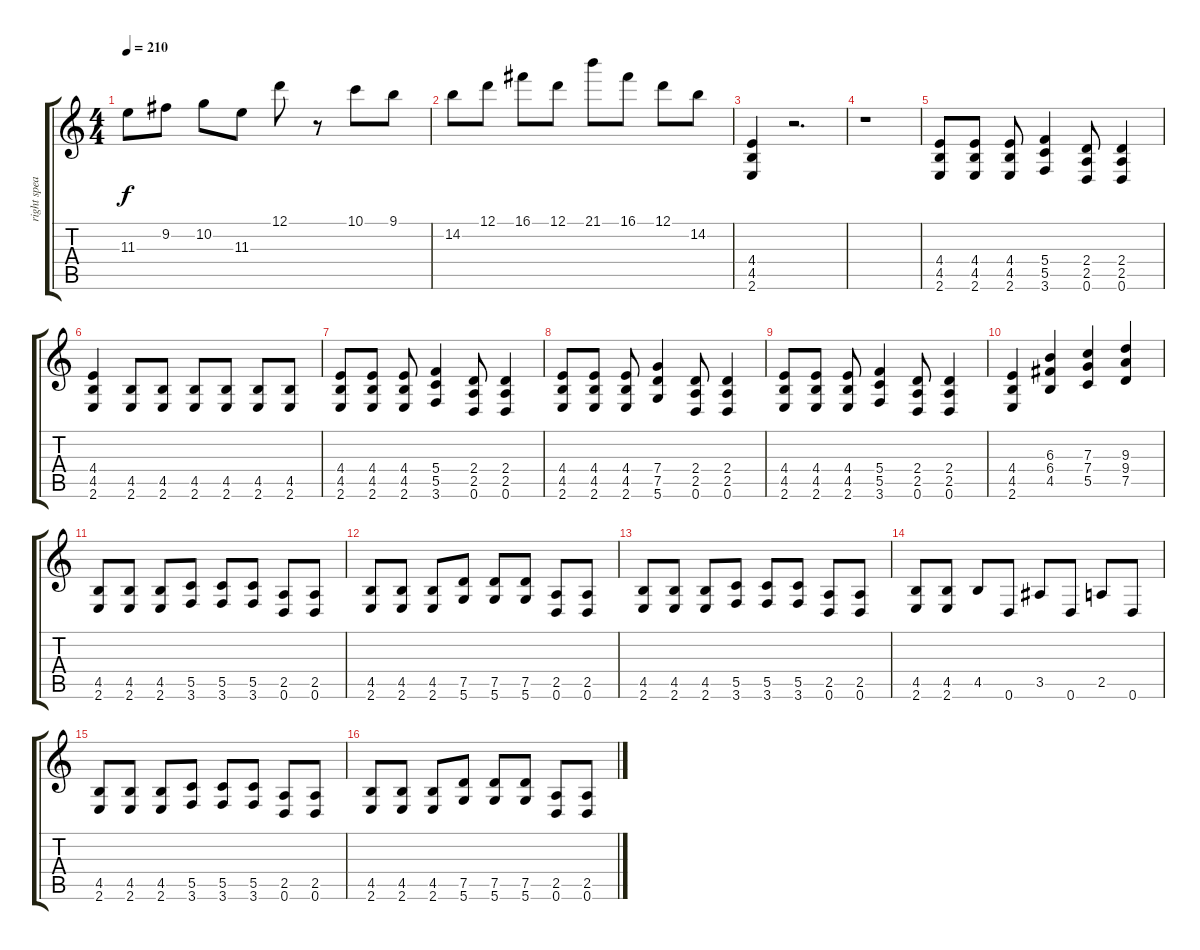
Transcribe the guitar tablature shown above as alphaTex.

\track ("right speaker" "right spea") {instrument distortionguitar}
\staff {score tabs}
\tuning (D4 A3 F3 C3 G2 D2) {hide}
\ts (4 4)
\tempo 210
\clef g2
\ks c
11.3.8{dy f} 9.2.8 10.2.8 11.3.8 12.1.8 r.8 10.1.8 9.1.8 |
14.2.8 12.1.8 16.1.8 12.1.8 21.1.8 16.1.8 12.1.8 14.2.8 |
(4.4 4.5 2.6).4 r.2{d} |
r.1 |
(4.4 4.5 2.6).8 (4.4 4.5 2.6).8 (4.4 4.5 2.6).8 (5.4 5.5 3.6).4 (2.4 2.5 0.6).8 (2.4 2.5 0.6).4 |
(4.4 4.5 2.6).4 (4.5 2.6).8 (4.5 2.6).8 (4.5 2.6).8 (4.5 2.6).8 (4.5 2.6).8 (4.5 2.6).8 |
(4.4 4.5 2.6).8 (4.4 4.5 2.6).8 (4.4 4.5 2.6).8 (5.4 5.5 3.6).4 (2.4 2.5 0.6).8 (2.4 2.5 0.6).4 |
(4.4 4.5 2.6).8 (4.4 4.5 2.6).8 (4.4 4.5 2.6).8 (7.4 7.5 5.6).4 (2.4 2.5 0.6).8 (2.4 2.5 0.6).4 |
(4.4 4.5 2.6).8 (4.4 4.5 2.6).8 (4.4 4.5 2.6).8 (5.4 5.5 3.6).4 (2.4 2.5 0.6).8 (2.4 2.5 0.6).4 |
(4.4 4.5 2.6).4 (6.3 6.4 4.5).4 (7.3 7.4 5.5).4 (9.3 9.4 7.5).4 |
(4.5 2.6).8 (4.5 2.6).8 (4.5 2.6).8 (5.5 3.6).8 (5.5 3.6).8 (5.5 3.6).8 (2.5 0.6).8 (2.5 0.6).8 |
(4.5 2.6).8 (4.5 2.6).8 (4.5 2.6).8 (7.5 5.6).8 (7.5 5.6).8 (7.5 5.6).8 (2.5 0.6).8 (2.5 0.6).8 |
(4.5 2.6).8 (4.5 2.6).8 (4.5 2.6).8 (5.5 3.6).8 (5.5 3.6).8 (5.5 3.6).8 (2.5 0.6).8 (2.5 0.6).8 |
(4.5 2.6).8 (4.5 2.6).8 4.5.8 0.6.8 3.5.8 0.6.8 2.5.8 0.6.8 |
(4.5 2.6).8 (4.5 2.6).8 (4.5 2.6).8 (5.5 3.6).8 (5.5 3.6).8 (5.5 3.6).8 (2.5 0.6).8 (2.5 0.6).8 |
(4.5 2.6).8 (4.5 2.6).8 (4.5 2.6).8 (7.5 5.6).8 (7.5 5.6).8 (7.5 5.6).8 (2.5 0.6).8 (2.5 0.6).8
